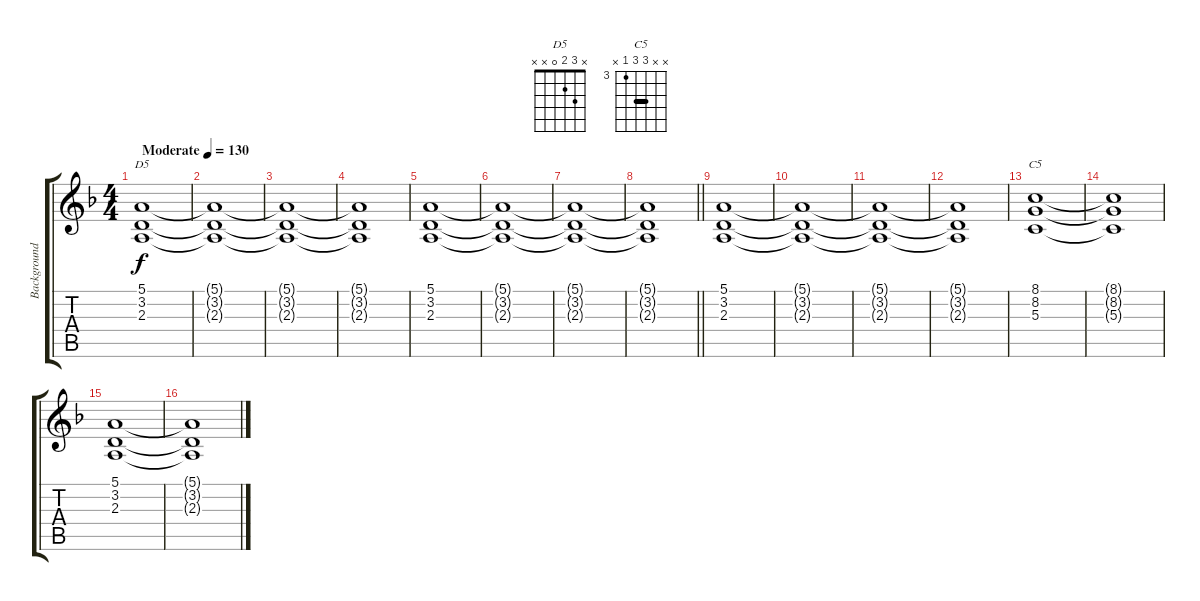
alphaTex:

\track ("Background" "Background") {instrument pad2warm}
\staff {score tabs}
\tuning (E4 B3 G3 D3 A2 E2) {hide}
\chord ("D5" x 3 2 0 x x)
\chord ("C5" x x 5 5 3 x) {firstfret 3 barre 5}
\ts (4 4)
\section ("" "")
\tempo (130 "Moderate")
\clef g2
\ks dminor
(5.1 3.2 2.3).1{ch "D5" dy f instrument pad2warm} |
(5.1{t} 3.2{t} 2.3{t}).1 |
(5.1{t} 3.2{t} 2.3{t}).1 |
(5.1{t} 3.2{t} 2.3{t}).1 |
(5.1 3.2 2.3).1 |
(5.1{t} 3.2{t} 2.3{t}).1 |
(5.1{t} 3.2{t} 2.3{t}).1 |
\barLineRight lightlight
(5.1{t} 3.2{t} 2.3{t}).1 |
\section ("" "")
(5.1 3.2 2.3).1 |
(5.1{t} 3.2{t} 2.3{t}).1 |
(5.1{t} 3.2{t} 2.3{t}).1 |
(5.1{t} 3.2{t} 2.3{t}).1 |
(8.1 8.2 5.3).1{ch "C5"} |
(8.1{t} 8.2{t} 5.3{t}).1 |
(5.1 3.2 2.3).1 |
(5.1{t} 3.2{t} 2.3{t}).1
